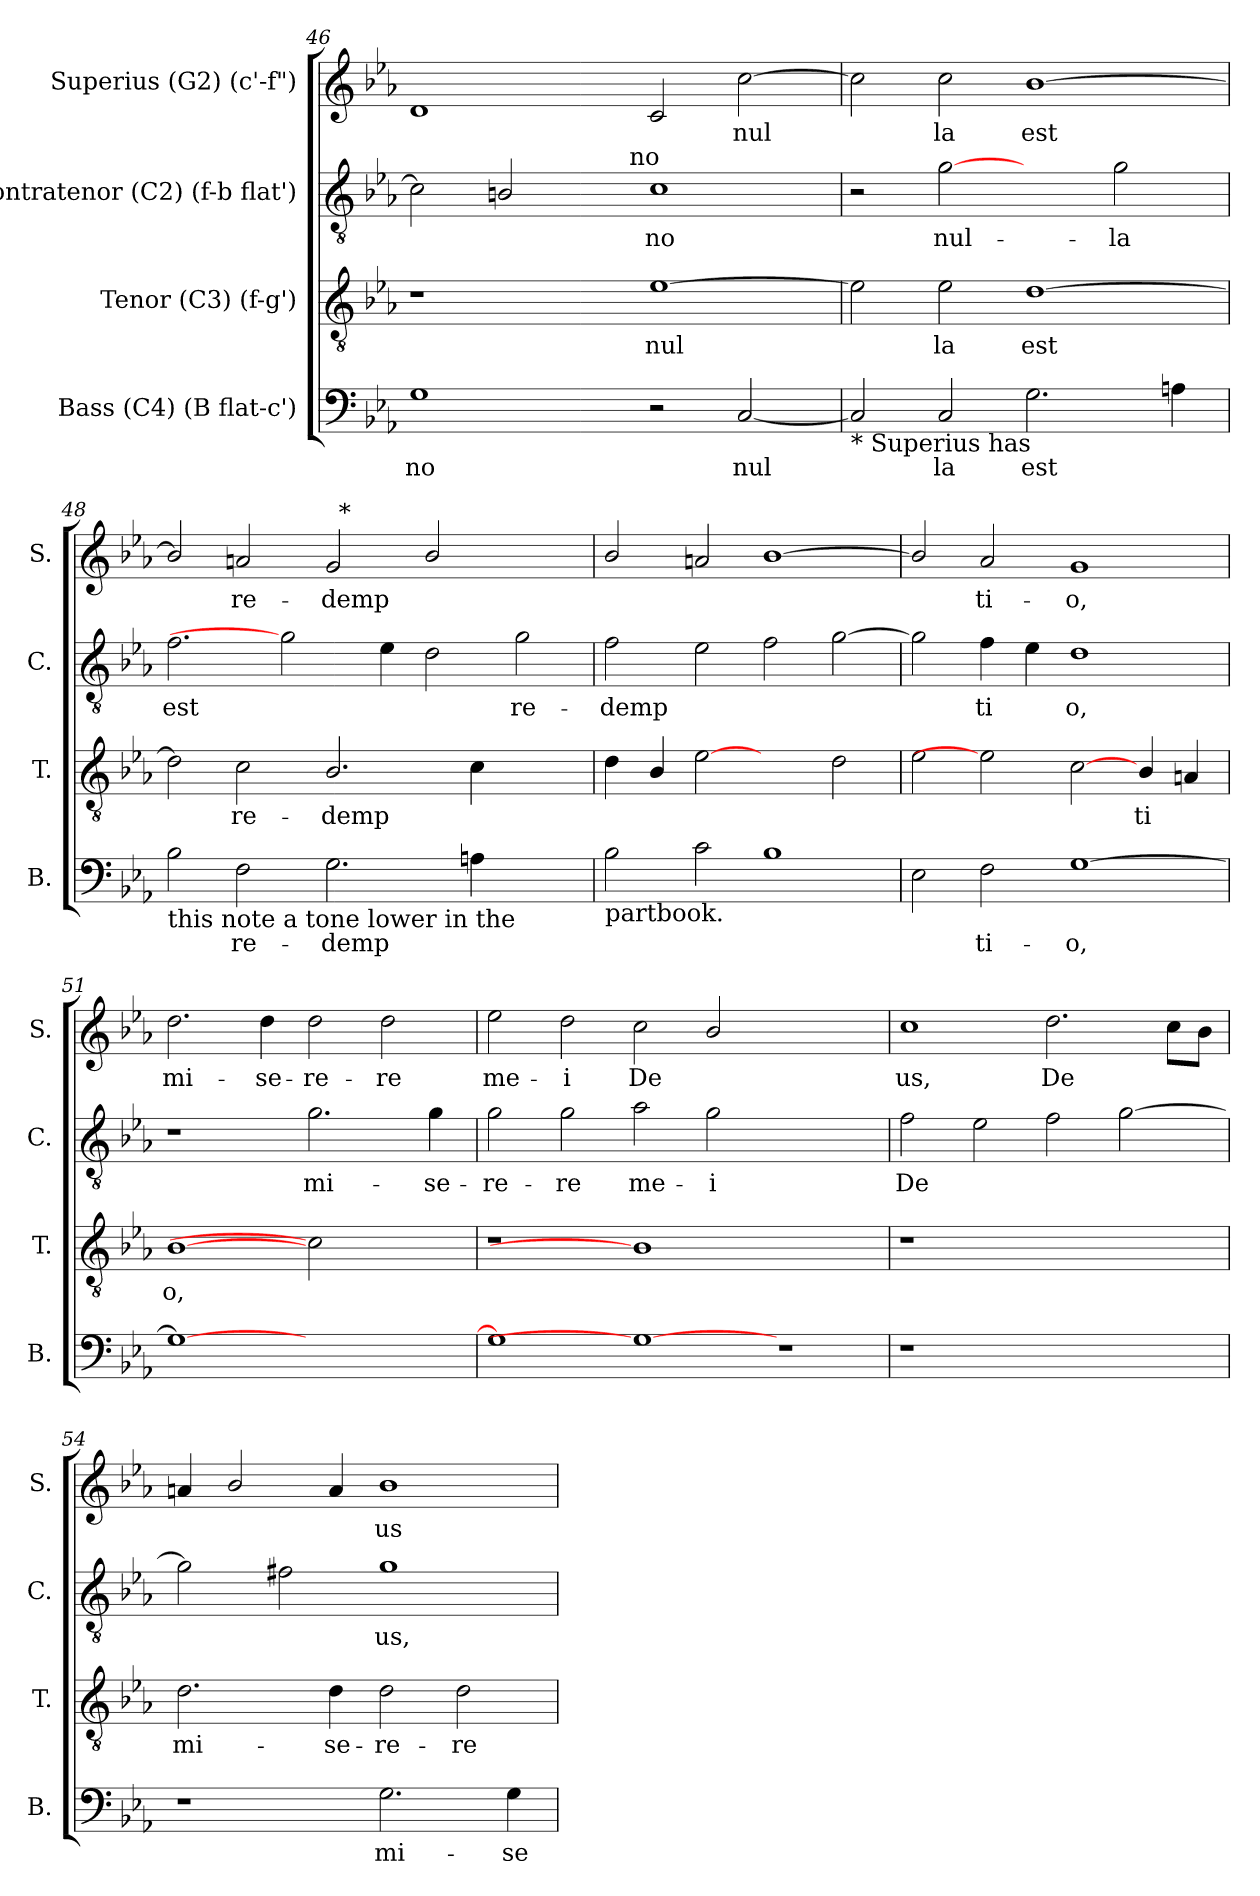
**kern	**text	**kern	**text	**kern	**text	**kern	**text
*part4	*part4	*part3	*part3	*part2	*part2	*part1	*part1
*staff4	*staff4	*staff3	*staff3	*staff2	*staff2	*staff1	*staff1
*I"Bass (C4)  (B flat-c')	*	*I"Tenor (C3)  (f-g')	*	*I"Contratenor (C2)  (f-b flat')	*	*I"Superius (G2)  (c'-f")	*
*I'B.	*	*I'T.	*	*I'C.	*	*I'S.	*
*clefF4	*	*clefGv2	*	*clefGv2	*	*clefG2	*
*k[b-e-a-]	*	*k[b-e-a-]	*	*k[b-e-a-]	*	*k[b-e-a-]	*
*E-:	*	*E-:	*	*E-:	*	*E-:	*
=46	=46	=46	=46	=46	=46	=46	=46
!	!LO:LY:b:cj	!	!	!	!LO:LY:b:cj	!	!LO:LY:b:cj
*	*	*	*	*^	*	*	*
1G	-no	1r	.	2c\]	2ryy	--	1d	--
!	!	!	!	!	!	!LO:LY:b:cj	!	!
.	.	.	.	2Bn/	4ryy	--	.	.
.	.	.	.	.	8ryy	.	.	.
.	.	.	.	.	16ryy	.	.	.
.	.	.	.	.	64ryy	.	.	.
!	!	!	!	!	!LO:TX:a:t=no	!	!	!
.	.	.	.	.	1ryy	.	.	.
!	!	!	!LO:LY:b:cj	!	!	!LO:LY:b:cj	!	!LO:LY:b:cj
2r	.	[>1e-	nul-	1c	.	-no	2c/	--
!	!LO:LY:b:cj	!	!	!	!	!	!	!LO:LY:b:cj
[<2C/	nul-	.	.	.	.	.	[>2cc\	-nul-
.	.	.	.	.	32.ryy	.	.	.
=47	=47	=47	=47	=47	=47	=47	=47	=47
!LO:TX:b:t=* Superius has	!	!	!	!	!	!	!	!
!	!LO:LY:b:cj	!	!LO:LY:b:cj	!	!	!	!	!LO:LY:b:cj
*	*	*	*	*v	*v	*	*	*
2C/]	--	2e-\]	--	2r	.	2cc\]	--
!	!LO:LY:b:cj	!	!LO:LY:b:cj	!	!LO:LY:b:cj	!	!LO:LY:b:cj
2C/	-la	2e-\	-la	[2g	nul-	2cc\	-la
!	!LO:LY:b:cj	!	!LO:LY:b:cj	!	!	!	!LO:LY:b:cj
2.G\	est	[>1d	est	2ryy	.	[<1b-	est
!	!	!	!	!	!LO:LY:b:cj	!	!
.	.	.	.	2g\	-la	.	.
!	!LO:LY:b:cj	!	!	!	!	!	!
4An\	.	.	.	.	.	.	.
=48	=48	=48	=48	=48	=48	=48	=48
!LO:TX:b:t=this note a tone lower in the	!	!	!	!	!	!	!
!	!LO:LY:b:cj	!	!LO:LY:b:cj	!	!LO:LY:b:cj	!	!LO:LY:b:cj
*	*	*	*	*	*	*^	*
2B-\	.	2d\]	.	2.f\	est	2b-/]	1ryy	.
!	!LO:LY:b:cj	!	!LO:LY:b:cj	!	!	!	!	!LO:LY:b:cj
2F\	re-	2c\	re-	.	.	2an/	.	re-
.	.	.	.	2g]	.	.	.	.
!	!LO:LY:b:cj	!	!LO:LY:b:cj	!	!	!	!	!LO:LY:b:cj
2.G\	-demp-	2.B-/	-demp-	.	.	2g/	32ryy	-demp-
!	!	!	!	!	!	!	!LO:TX:a:t=*	!
.	.	.	.	.	.	.	1ryy	.
!	!	!	!	!	!LO:LY:b:cj	!	!	!
.	.	.	.	4e-\	.	.	.	.
!	!	!	!	!	!LO:LY:b:cj	!	!	!LO:LY:b:cj
.	.	.	.	2d\	.	2b-/	.	--
!	!LO:LY:b:cj	!	!LO:LY:b:cj	!	!	!	!	!
4An\	--	4c\	--	.	.	.	.	.
!	!	!	!	!	!LO:LY:b:cj	!	!	!
2ryy	.	2ryy	.	2g\	re-	2ryy	.	.
.	.	.	.	.	.	.	4...ryy	.
!!LO:PB:g=z
=49	=49	=49	=49	=49	=49	=49	=49	=49
!LO:TX:b:t=partbook.	!	!	!	!	!	!	!	!
!	!LO:LY:b:cj	!	!LO:LY:b:cj	!	!LO:LY:b:cj	!	!	!LO:LY:b:cj
*	*	*	*	*	*	*v	*v	*
2B-\	--	4d\	--	2f\	-demp-	2b-/	--
!	!	!	!LO:LY:b:cj	!	!	!	!
.	.	4B-/	--	.	.	.	.
!	!LO:LY:b:cj	!	!LO:LY:b:cj	!	!LO:LY:b:cj	!	!LO:LY:b:cj
2c\	--	[2e-	--	2e-\	--	2an/	--
!	!LO:LY:b:cj	!	!	!	!LO:LY:b:cj	!	!LO:LY:b:cj
1B-	--	2ryy	.	2f\	--	[<1b-	--
!	!	!	!LO:LY:b:cj	!	!LO:LY:b:cj	!	!
.	.	2d\	--	[>2g\	--	.	.
=50	=50	=50	=50	=50	=50	=50	=50
!	!LO:LY:b:cj	!	!LO:LY:b:cj	!	!LO:LY:b:cj	!	!LO:LY:b:cj
2E-\	--	2e-\	--	2g\]	--	2b-/]	--
!	!LO:LY:b:cj	!	!	!	!LO:LY:b:cj	!	!LO:LY:b:cj
2F\	-ti-	2e-]	.	4f\	-ti-	2a-/	-ti-
!	!	!	!	!	!LO:LY:b:cj	!	!
.	.	.	.	4e-\	--	.	.
!	!LO:LY:b:cj	!	!LO:LY:b:cj	!	!LO:LY:b:cj	!	!LO:LY:b:cj
[>1G	-o,	[2c	--	1d	-o,	1g	-o,
!	!	!	!LO:LY:b:cj	!	!	!	!
.	.	4B-/	-ti-	.	.	.	.
!	!	!	!LO:LY:b:cj	!	!	!	!
.	.	4An/	--	.	.	.	.
=51	=51	=51	=51	=51	=51	=51	=51
!	!LO:LY:b:cj	!	!LO:LY:b:cj	!	!	!	!LO:LY:b:cj
1G_>	.	[1B-	-o,	1r	.	2.dd\	mi-
!	!	!	!	!	!	!	!LO:LY:b:cj
.	.	.	.	.	.	4dd\	-se-
!	!	!	!	!	!LO:LY:b:cj	!	!LO:LY:b:cj
1ryy	.	2c]	.	2.g\	mi-	2dd\	-re-
!	!	!	!	!	!	!	!LO:LY:b:cj
.	.	2ryy	.	.	.	2dd\	-re
!	!	!	!	!	!LO:LY:b:cj	!	!
.	.	.	.	4g\	-se-	.	.
=52	=52	=52	=52	=52	=52	=52	=52
!	!LO:LY:b:cj	!	!	!	!LO:LY:b:cj	!	!LO:LY:b:cj
1G]	.	1r	.	2g\	-re-	2ee-\	me-
!	!	!	!	!	!LO:LY:b:cj	!	!LO:LY:b:cj
.	.	.	.	2g\	-re	2dd\	-i
!	!	!	!	!	!LO:LY:b:cj	!	!LO:LY:b:cj
1G_	.	1B-]	.	2a-\	me-	2cc\	De-
!	!	!	!	!	!LO:LY:b:cj	!	!LO:LY:b:cj
.	.	.	.	2g\	-i	2b-/	--
1r	.	1ryy	.	1ryy	.	1ryy	.
!!LO:LB:g=z
=53	=53	=53	=53	=53	=53	=53	=53
!	!	!	!	!	!LO:LY:b:cj	!	!LO:LY:b:cj
1r	.	1r	.	2f\	De-	1cc	-us,
!	!	!	!	!	!LO:LY:b:cj	!	!
.	.	.	.	2e-\	--	.	.
!	!	!	!	!	!LO:LY:b:cj	!	!LO:LY:b:cj
1ryy	.	1ryy	.	2f\	--	2.dd\	De-
!	!	!	!	!	!LO:LY:b:cj	!	!
.	.	.	.	[>2g\	--	.	.
!	!	!	!	!	!	!	!LO:LY:b:cj
.	.	.	.	.	.	8cc\L	--
!	!	!	!	!	!	!	!LO:LY:b:cj
.	.	.	.	.	.	8b-\J	--
=54	=54	=54	=54	=54	=54	=54	=54
!	!	!	!LO:LY:b:cj	!	!LO:LY:b:cj	!	!LO:LY:b:cj
1r	.	2.d\	mi-	2g\]	--	4an/	--
!	!	!	!	!	!	!	!LO:LY:b:cj
.	.	.	.	.	.	2b-/	--
!	!	!	!	!	!LO:LY:b:cj	!	!
.	.	.	.	2f#X\	--	.	.
!	!	!	!LO:LY:b:cj	!	!	!	!LO:LY:b:cj
.	.	4d\	-se-	.	.	4a/	--
!	!LO:LY:b:cj	!	!LO:LY:b:cj	!	!LO:LY:b:cj	!	!LO:LY:b:cj
2.G\	mi-	2d\	-re-	1g	-us,	1b-	-us
!	!	!	!LO:LY:b:cj	!	!	!	!
.	.	2d\	-re	.	.	.	.
!	!LO:LY:b:cj	!	!	!	!	!	!
4G\	-se-	.	.	.	.	.	.
=	=	=	=	=	=	=	=
*-	*-	*-	*-	*-	*-	*-	*-
